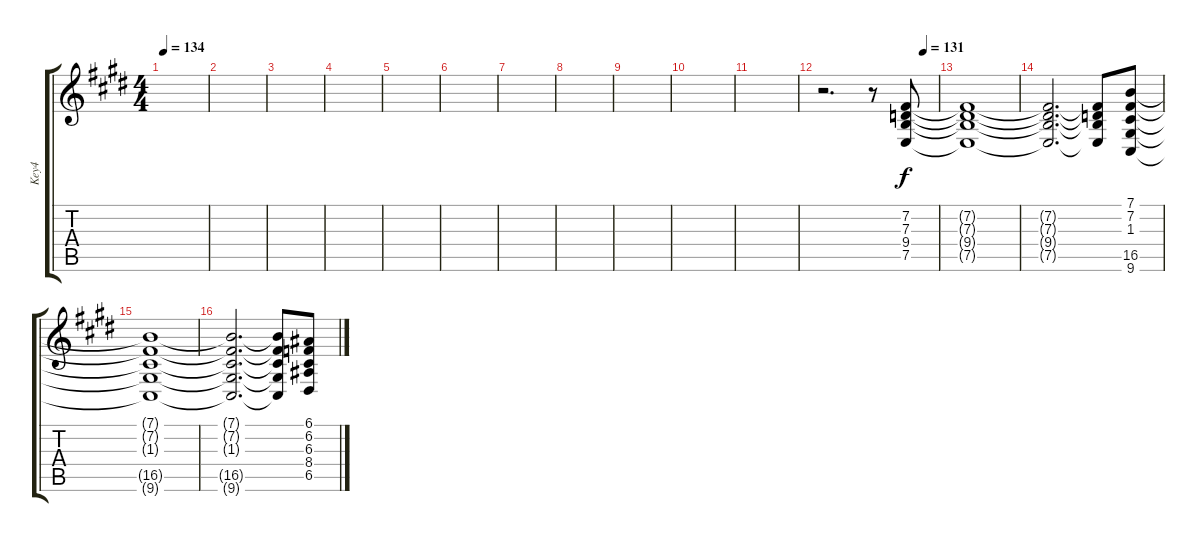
\track ("Key4" "Key4") {instrument pad2warm}
\staff {score tabs}
\tuning (E4 B3 G3 D3 A2 E2) {hide}
\ts (4 4)
\tempo 134
\clef g2
\ks e
|
|
|
|
|
|
|
|
|
|
|
\tempo (131 0.875)
r.2{d} r.8 (7.2 7.3 9.4 7.5).8 |
(7.2{t} 7.3{t} 9.4{t} 7.5{t}).1 |
(7.2{t} 7.3{t} 9.4{t} 7.5{t}).2{d} (7.2{t} 7.3{t} 9.4{t} 7.5{t}).8 (7.1 7.2 1.3 16.5 9.6).8 |
(7.1{t} 7.2{t} 1.3{t} 16.5{t} 9.6{t}).1 |
(7.1{t} 7.2{t} 1.3{t} 16.5{t} 9.6{t}).2{d} (7.1{t} 7.2{t} 1.3{t} 16.5{t} 9.6{t}).8 (6.1 6.2 6.3 8.4 6.5).8
